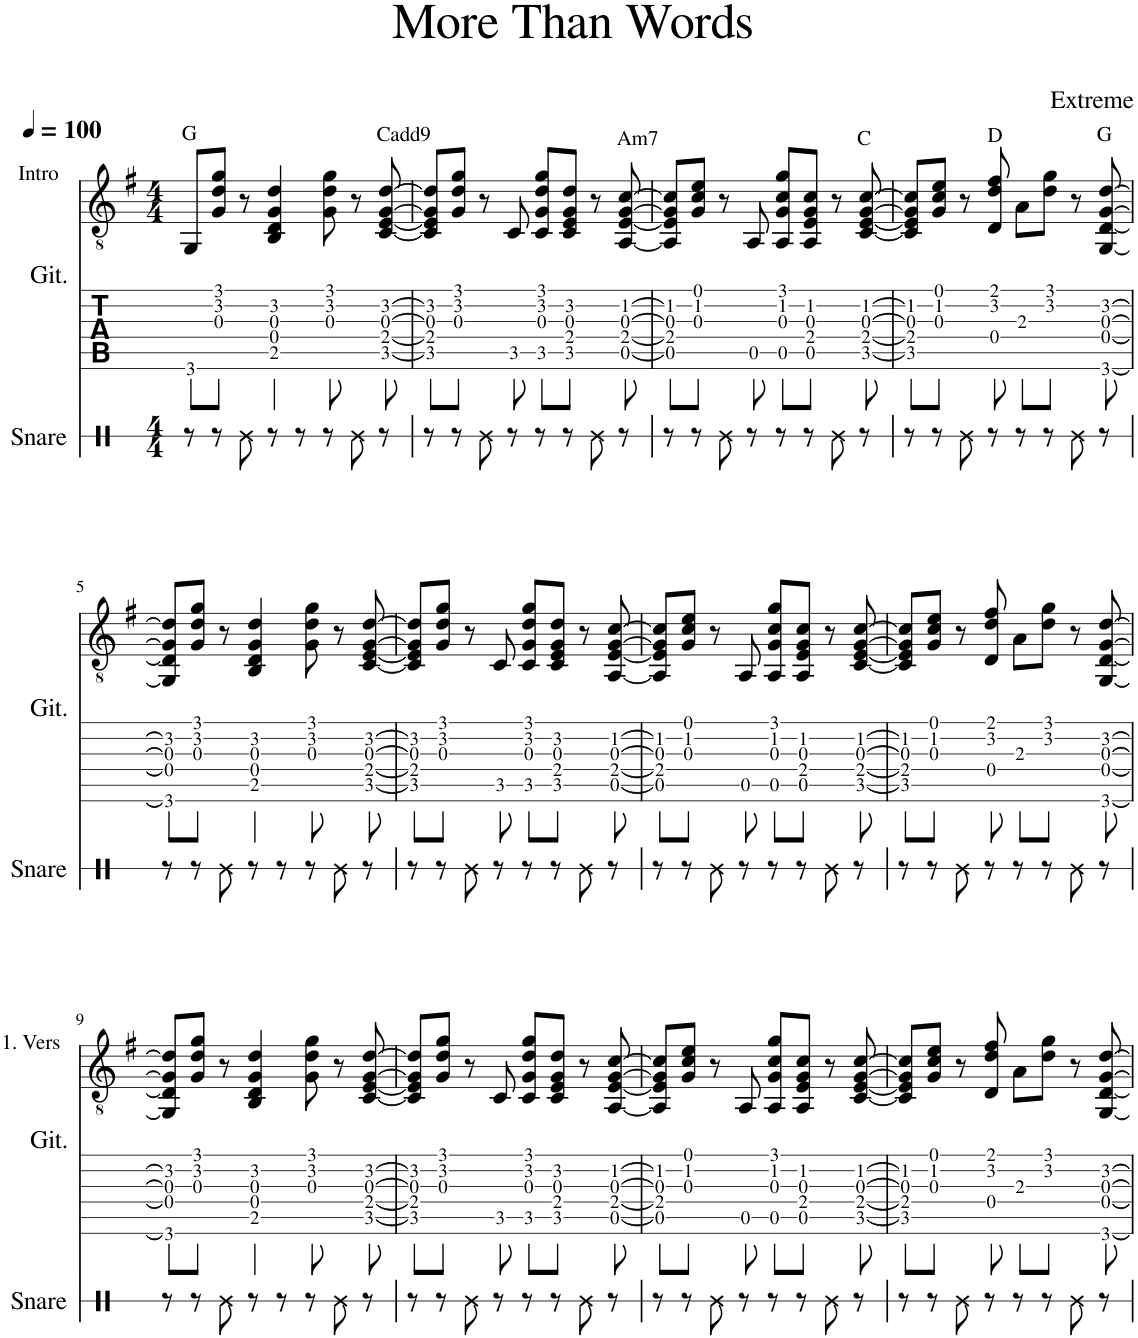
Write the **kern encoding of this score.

**kern	**kern	**kern
*part2	*part1	*part1
*staff3	*staff2	*staff1
*I"Snare	*I"Git.	*
*I'Snare	*I'Git.	*
*stria1	*stria6	*
*clefX	*	*clefGv2
*k[]	*k[f#]	*k[f#]
*M4/4	*M4/4	*M4/4
*MM100	*MM100	*MM100
=1	=1	=1
!	!	!LO:TX:a:t=G
!	!	!LO:TX:a:t=Intro
8r	8GG\L	8GG/L
8r	8G\ 8d\ 8g\J	8G/ 8d/ 8g/J
8Re\	8r	8r
8r	4BB\ 4D\ 4G\ 4d\	4BB/ 4D/ 4G/ 4d/
8r	.	.
8r	8G\ 8d\ 8g\	8G\ 8d\ 8g\
8Re\	8r	8r
!	!	!LO:TX:a:t=Cadd9
8r	[8C\ [8E\ [8G\ [8d\	[8C/ [8E/ [8G/ [8d/
=2	=2	=2
8r	8C\] 8E\] 8G\] 8d\]L	8C/] 8E/] 8G/] 8d/]L
8r	8G\ 8d\ 8g\J	8G/ 8d/ 8g/J
8Re\	8r	8r
8r	8C\	8C/
8r	8C\ 8G\ 8d\ 8g\L	8C/ 8G/ 8d/ 8g/L
8r	8C\ 8E\ 8G\ 8d\J	8C/ 8E/ 8G/ 8d/J
8Re\	8r	8r
!	!	!LO:TX:a:t=Am7
8r	[8AA\ [8E\ [8G\ [8c\	[8AA/ [8E/ [8G/ [8c/
=3	=3	=3
8r	8AA\] 8E\] 8G\] 8c\]L	8AA/] 8E/] 8G/] 8c/]L
8r	8G\ 8c\ 8e\J	8G/ 8c/ 8e/J
8Re\	8r	8r
8r	8AA\	8AA/
8r	8AA\ 8G\ 8c\ 8g\L	8AA/ 8G/ 8c/ 8g/L
8r	8AA\ 8E\ 8G\ 8c\J	8AA/ 8E/ 8G/ 8c/J
8Re\	8r	8r
!	!	!LO:TX:a:t=C
8r	[8C\ [8E\ [8G\ [8c\	[8C/ [8E/ [8G/ [8c/
=4	=4	=4
8r	8C\] 8E\] 8G\] 8c\]L	8C/] 8E/] 8G/] 8c/]L
8r	8G\ 8c\ 8e\J	8G/ 8c/ 8e/J
8Re\	8r	8r
!	!	!LO:TX:a:t=D
8r	8D\ 8d\ 8f#\	8D/ 8d/ 8f#/
8r	8A\L	8A\L
8r	8d\ 8g\J	8d\ 8g\J
8Re\	8r	8r
!	!	!LO:TX:a:t=G
8r	[8GG\ [8D\ [8G\ [8d\	[8GG/ [8D/ [8G/ [8d/
!!LO:LB:g=z
=5	=5	=5
8r	8GG\] 8D\] 8G\] 8d\]L	8GG/] 8D/] 8G/] 8d/]L
8r	8G\ 8d\ 8g\J	8G/ 8d/ 8g/J
8Re\	8r	8r
8r	4BB\ 4D\ 4G\ 4d\	4BB/ 4D/ 4G/ 4d/
8r	.	.
8r	8G\ 8d\ 8g\	8G\ 8d\ 8g\
8Re\	8r	8r
8r	[8C\ [8E\ [8G\ [8d\	[8C/ [8E/ [8G/ [8d/
=6	=6	=6
8r	8C\] 8E\] 8G\] 8d\]L	8C/] 8E/] 8G/] 8d/]L
8r	8G\ 8d\ 8g\J	8G/ 8d/ 8g/J
8Re\	8r	8r
8r	8C\	8C/
8r	8C\ 8G\ 8d\ 8g\L	8C/ 8G/ 8d/ 8g/L
8r	8C\ 8E\ 8G\ 8d\J	8C/ 8E/ 8G/ 8d/J
8Re\	8r	8r
8r	[8AA\ [8E\ [8G\ [8c\	[8AA/ [8E/ [8G/ [8c/
=7	=7	=7
8r	8AA\] 8E\] 8G\] 8c\]L	8AA/] 8E/] 8G/] 8c/]L
8r	8G\ 8c\ 8e\J	8G/ 8c/ 8e/J
8Re\	8r	8r
8r	8AA\	8AA/
8r	8AA\ 8G\ 8c\ 8g\L	8AA/ 8G/ 8c/ 8g/L
8r	8AA\ 8E\ 8G\ 8c\J	8AA/ 8E/ 8G/ 8c/J
8Re\	8r	8r
8r	[8C\ [8E\ [8G\ [8c\	[8C/ [8E/ [8G/ [8c/
=8	=8	=8
8r	8C\] 8E\] 8G\] 8c\]L	8C/] 8E/] 8G/] 8c/]L
8r	8G\ 8c\ 8e\J	8G/ 8c/ 8e/J
8Re\	8r	8r
8r	8D\ 8d\ 8f#X\	8D/ 8d/ 8f#/
8r	8A\L	8A\L
8r	8d\ 8g\J	8d\ 8g\J
8Re\	8r	8r
8r	[8GG\ [8D\ [8G\ [8d\	[8GG/ [8D/ [8G/ [8d/
!!LO:LB:g=z
=9	=9	=9
8r	8GG\] 8D\] 8G\] 8d\]L	8GG/] 8D/] 8G/] 8d/]L
!	!	!LO:TX:a:t=1. Vers
8r	8G\ 8d\ 8g\J	8G/ 8d/ 8g/J
8Re\	8r	8r
8r	4BB\ 4D\ 4G\ 4d\	4BB/ 4D/ 4G/ 4d/
8r	.	.
8r	8G\ 8d\ 8g\	8G\ 8d\ 8g\
8Re\	8r	8r
8r	[8C\ [8E\ [8G\ [8d\	[8C/ [8E/ [8G/ [8d/
=10	=10	=10
8r	8C\] 8E\] 8G\] 8d\]L	8C/] 8E/] 8G/] 8d/]L
8r	8G\ 8d\ 8g\J	8G/ 8d/ 8g/J
8Re\	8r	8r
8r	8C\	8C/
8r	8C\ 8G\ 8d\ 8g\L	8C/ 8G/ 8d/ 8g/L
8r	8C\ 8E\ 8G\ 8d\J	8C/ 8E/ 8G/ 8d/J
8Re\	8r	8r
8r	[8AA\ [8E\ [8G\ [8c\	[8AA/ [8E/ [8G/ [8c/
=11	=11	=11
8r	8AA\] 8E\] 8G\] 8c\]L	8AA/] 8E/] 8G/] 8c/]L
8r	8G\ 8c\ 8e\J	8G/ 8c/ 8e/J
8Re\	8r	8r
8r	8AA\	8AA/
8r	8AA\ 8G\ 8c\ 8g\L	8AA/ 8G/ 8c/ 8g/L
8r	8AA\ 8E\ 8G\ 8c\J	8AA/ 8E/ 8G/ 8c/J
8Re\	8r	8r
8r	[8C\ [8E\ [8G\ [8c\	[8C/ [8E/ [8G/ [8c/
=12	=12	=12
8r	8C\] 8E\] 8G\] 8c\]L	8C/] 8E/] 8G/] 8c/]L
8r	8G\ 8c\ 8e\J	8G/ 8c/ 8e/J
8Re\	8r	8r
8r	8D\ 8d\ 8f#X\	8D/ 8d/ 8f#/
8r	8A\L	8A\L
8r	8d\ 8g\J	8d\ 8g\J
8Re\	8r	8r
8r	[8GG\ [8D\ [8G\ [8d\	[8GG/ [8D/ [8G/ [8d/
=	=	=
*-	*-	*-
